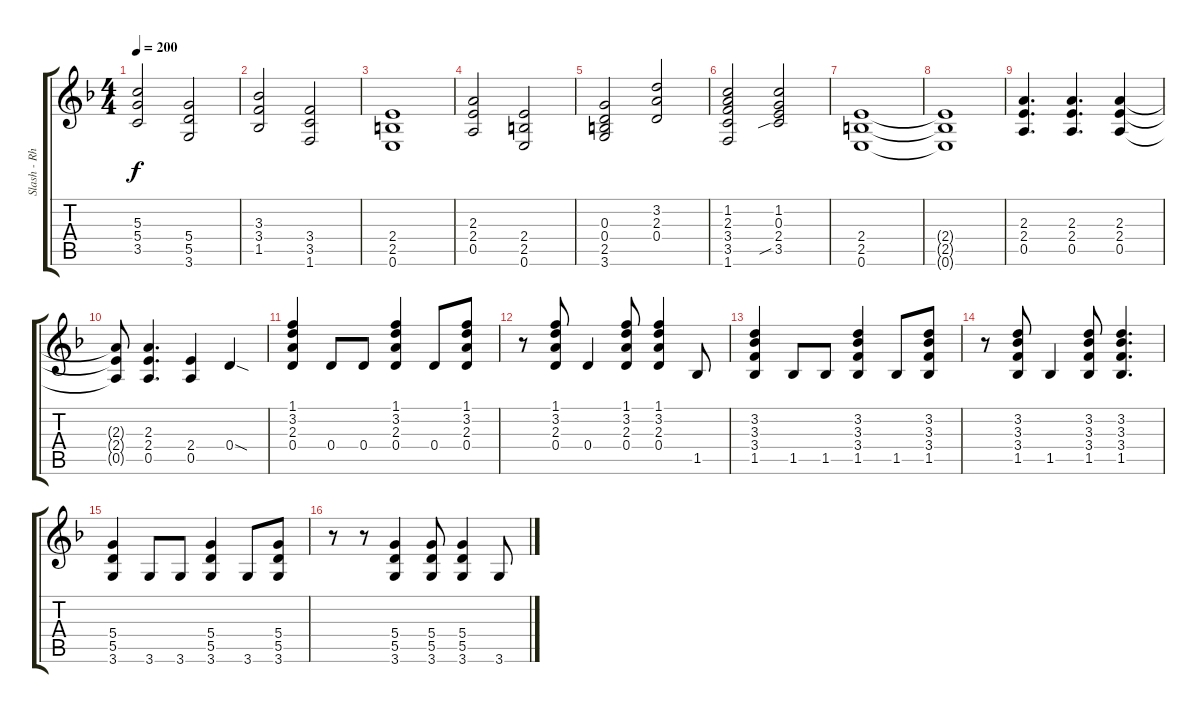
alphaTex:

\track ("Slash - Rhythm Guitar" "Slash - Rh") {instrument distortionguitar}
\staff {score tabs}
\tuning (E4 B3 G3 D3 A2 E2) {hide}
\ts (4 4)
\tempo 200
\clef g2
\ks dminor
(5.3 5.4 3.5).2{dy f} (5.4 5.5 3.6).2 |
(3.3 3.4 1.5).2 (3.4 3.5 1.6).2 |
(2.4 2.5 0.6).1 |
(2.3 2.4 0.5).2 (2.4 2.5 0.6).2 |
(0.3 0.4 2.5 3.6).2 (3.2 2.3 0.4).2 |
(1.2 2.3 3.4 3.5 1.6).2 (1.2 0.3 2.4 3.5{sib}).2 |
(2.4 2.5 0.6).1 |
(2.4{t} 2.5{t} 0.6{t}).1 |
(2.3 2.4 0.5).4{d} (2.3 2.4 0.5).4{d} (2.3 2.4 0.5).4 |
(2.3{t} 2.4{t} 0.5{t}).8 (2.3 2.4 0.5).4{d} (2.4 0.5).4 0.4{sod}.4 |
(1.1 3.2 2.3 0.4).4 0.4.8 0.4.8 (1.1 3.2 2.3 0.4).4 0.4.8 (1.1 3.2 2.3 0.4).8 |
r.8 (1.1 3.2 2.3 0.4).8 0.4.4 (1.1 3.2 2.3 0.4).8 (1.1 3.2 2.3 0.4).4 1.5.8 |
(3.2 3.3 3.4 1.5).4 1.5.8 1.5.8 (3.2 3.3 3.4 1.5).4 1.5.8 (3.2 3.3 3.4 1.5).8 |
r.8 (3.2 3.3 3.4 1.5).8 1.5.4 (3.2 3.3 3.4 1.5).8 (3.2 3.3 3.4 1.5).4{d} |
(5.4 5.5 3.6).4 3.6.8 3.6.8 (5.4 5.5 3.6).4 3.6.8 (5.4 5.5 3.6).8 |
r.8 r.8 (5.4 5.5 3.6).4 (5.4 5.5 3.6).8 (5.4 5.5 3.6).4 3.6.8
